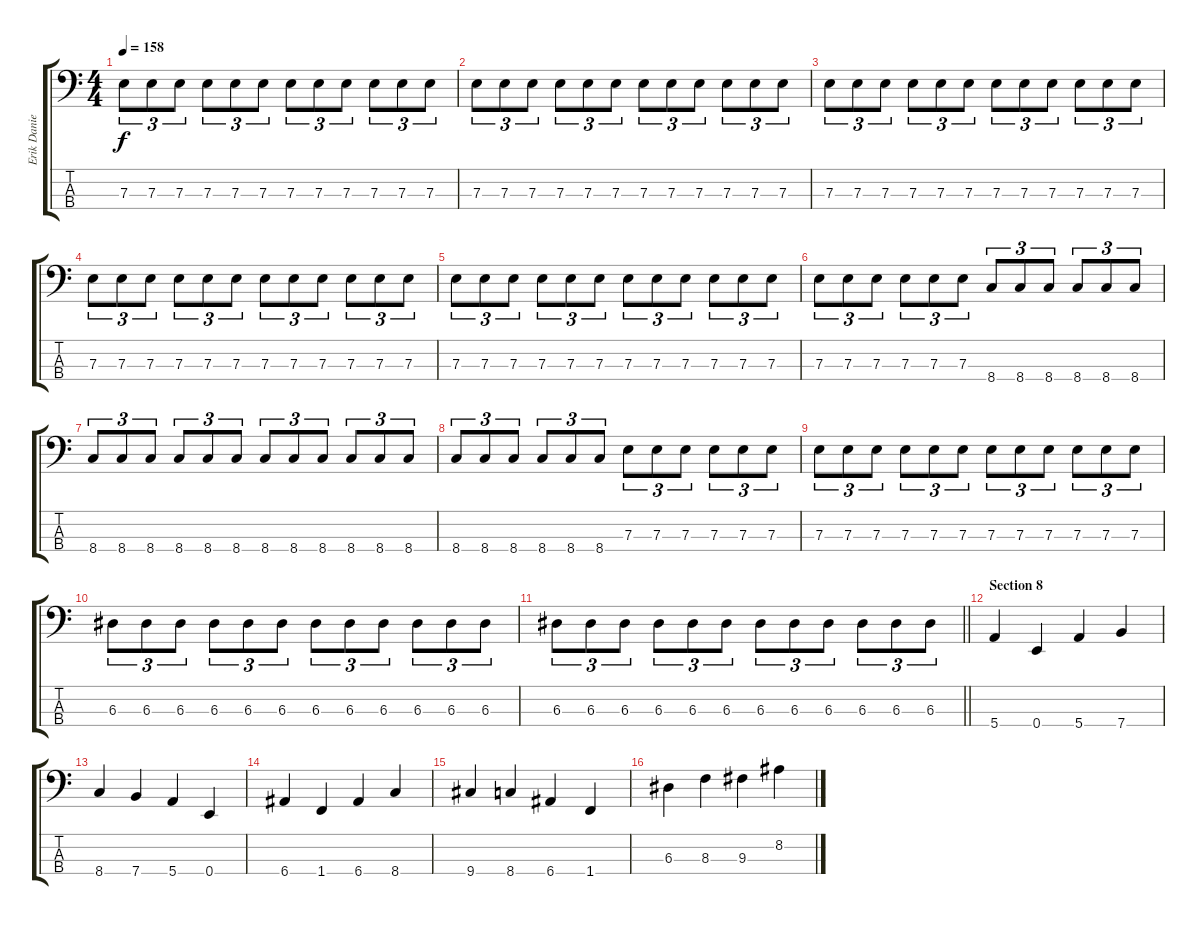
\track ("Erik Danielsson" "Erik Danie") {instrument electricbasspick}
\staff {score tabs}
\tuning (G2 D2 A1 E1) {hide}
\ts (4 4)
\tempo 158
\clef f4
\ks c
7.3.8{tu (3 2) dy f} 7.3.8{tu (3 2)} 7.3.8{tu (3 2)} 7.3.8{tu (3 2)} 7.3.8{tu (3 2)} 7.3.8{tu (3 2)} 7.3.8{tu (3 2)} 7.3.8{tu (3 2)} 7.3.8{tu (3 2)} 7.3.8{tu (3 2)} 7.3.8{tu (3 2)} 7.3.8{tu (3 2)} |
7.3.8{tu (3 2)} 7.3.8{tu (3 2)} 7.3.8{tu (3 2)} 7.3.8{tu (3 2)} 7.3.8{tu (3 2)} 7.3.8{tu (3 2)} 7.3.8{tu (3 2)} 7.3.8{tu (3 2)} 7.3.8{tu (3 2)} 7.3.8{tu (3 2)} 7.3.8{tu (3 2)} 7.3.8{tu (3 2)} |
7.3.8{tu (3 2)} 7.3.8{tu (3 2)} 7.3.8{tu (3 2)} 7.3.8{tu (3 2)} 7.3.8{tu (3 2)} 7.3.8{tu (3 2)} 7.3.8{tu (3 2)} 7.3.8{tu (3 2)} 7.3.8{tu (3 2)} 7.3.8{tu (3 2)} 7.3.8{tu (3 2)} 7.3.8{tu (3 2)} |
7.3.8{tu (3 2)} 7.3.8{tu (3 2)} 7.3.8{tu (3 2)} 7.3.8{tu (3 2)} 7.3.8{tu (3 2)} 7.3.8{tu (3 2)} 7.3.8{tu (3 2)} 7.3.8{tu (3 2)} 7.3.8{tu (3 2)} 7.3.8{tu (3 2)} 7.3.8{tu (3 2)} 7.3.8{tu (3 2)} |
7.3.8{tu (3 2)} 7.3.8{tu (3 2)} 7.3.8{tu (3 2)} 7.3.8{tu (3 2)} 7.3.8{tu (3 2)} 7.3.8{tu (3 2)} 7.3.8{tu (3 2)} 7.3.8{tu (3 2)} 7.3.8{tu (3 2)} 7.3.8{tu (3 2)} 7.3.8{tu (3 2)} 7.3.8{tu (3 2)} |
7.3.8{tu (3 2)} 7.3.8{tu (3 2)} 7.3.8{tu (3 2)} 7.3.8{tu (3 2)} 7.3.8{tu (3 2)} 7.3.8{tu (3 2)} 8.4.8{tu (3 2)} 8.4.8{tu (3 2)} 8.4.8{tu (3 2)} 8.4.8{tu (3 2)} 8.4.8{tu (3 2)} 8.4.8{tu (3 2)} |
8.4.8{tu (3 2)} 8.4.8{tu (3 2)} 8.4.8{tu (3 2)} 8.4.8{tu (3 2)} 8.4.8{tu (3 2)} 8.4.8{tu (3 2)} 8.4.8{tu (3 2)} 8.4.8{tu (3 2)} 8.4.8{tu (3 2)} 8.4.8{tu (3 2)} 8.4.8{tu (3 2)} 8.4.8{tu (3 2)} |
8.4.8{tu (3 2)} 8.4.8{tu (3 2)} 8.4.8{tu (3 2)} 8.4.8{tu (3 2)} 8.4.8{tu (3 2)} 8.4.8{tu (3 2)} 7.3.8{tu (3 2)} 7.3.8{tu (3 2)} 7.3.8{tu (3 2)} 7.3.8{tu (3 2)} 7.3.8{tu (3 2)} 7.3.8{tu (3 2)} |
7.3.8{tu (3 2)} 7.3.8{tu (3 2)} 7.3.8{tu (3 2)} 7.3.8{tu (3 2)} 7.3.8{tu (3 2)} 7.3.8{tu (3 2)} 7.3.8{tu (3 2)} 7.3.8{tu (3 2)} 7.3.8{tu (3 2)} 7.3.8{tu (3 2)} 7.3.8{tu (3 2)} 7.3.8{tu (3 2)} |
6.3.8{tu (3 2)} 6.3.8{tu (3 2)} 6.3.8{tu (3 2)} 6.3.8{tu (3 2)} 6.3.8{tu (3 2)} 6.3.8{tu (3 2)} 6.3.8{tu (3 2)} 6.3.8{tu (3 2)} 6.3.8{tu (3 2)} 6.3.8{tu (3 2)} 6.3.8{tu (3 2)} 6.3.8{tu (3 2)} |
\barLineRight lightlight
6.3.8{tu (3 2)} 6.3.8{tu (3 2)} 6.3.8{tu (3 2)} 6.3.8{tu (3 2)} 6.3.8{tu (3 2)} 6.3.8{tu (3 2)} 6.3.8{tu (3 2)} 6.3.8{tu (3 2)} 6.3.8{tu (3 2)} 6.3.8{tu (3 2)} 6.3.8{tu (3 2)} 6.3.8{tu (3 2)} |
\section ("" "Section 8")
5.4.4 0.4.4 5.4.4 7.4.4 |
8.4.4 7.4.4 5.4.4 0.4.4 |
6.4.4 1.4.4 6.4.4 8.4.4 |
9.4.4 8.4.4 6.4.4 1.4.4 |
6.3.4 8.3.4 9.3.4 8.2.4
